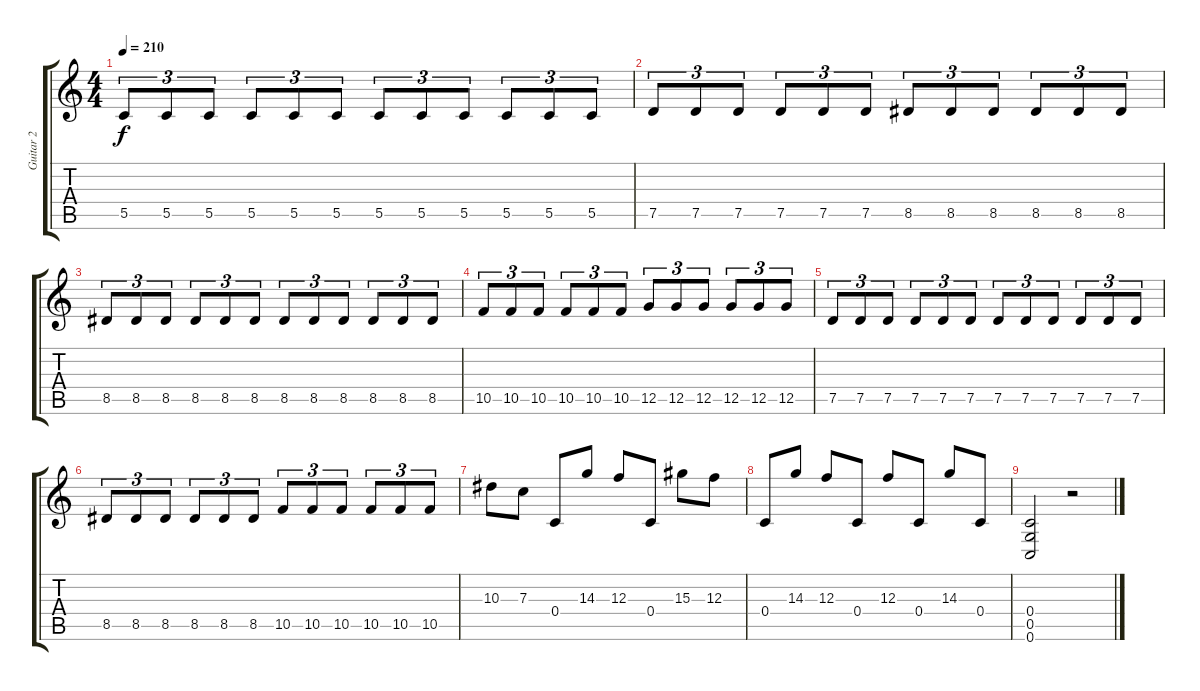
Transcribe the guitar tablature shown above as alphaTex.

\track ("Guitar 2" "Guitar 2") {instrument distortionguitar}
\staff {score tabs}
\tuning (D4 A3 F3 C3 G2 C2) {hide}
\ts (4 4)
\tempo 210
\clef g2
\ks c
5.5.8{tu (3 2) dy f} 5.5.8{tu (3 2)} 5.5.8{tu (3 2)} 5.5.8{tu (3 2)} 5.5.8{tu (3 2)} 5.5.8{tu (3 2)} 5.5.8{tu (3 2)} 5.5.8{tu (3 2)} 5.5.8{tu (3 2)} 5.5.8{tu (3 2)} 5.5.8{tu (3 2)} 5.5.8{tu (3 2)} |
7.5.8{tu (3 2)} 7.5.8{tu (3 2)} 7.5.8{tu (3 2)} 7.5.8{tu (3 2)} 7.5.8{tu (3 2)} 7.5.8{tu (3 2)} 8.5.8{tu (3 2)} 8.5.8{tu (3 2)} 8.5.8{tu (3 2)} 8.5.8{tu (3 2)} 8.5.8{tu (3 2)} 8.5.8{tu (3 2)} |
8.5.8{tu (3 2)} 8.5.8{tu (3 2)} 8.5.8{tu (3 2)} 8.5.8{tu (3 2)} 8.5.8{tu (3 2)} 8.5.8{tu (3 2)} 8.5.8{tu (3 2)} 8.5.8{tu (3 2)} 8.5.8{tu (3 2)} 8.5.8{tu (3 2)} 8.5.8{tu (3 2)} 8.5.8{tu (3 2)} |
10.5.8{tu (3 2)} 10.5.8{tu (3 2)} 10.5.8{tu (3 2)} 10.5.8{tu (3 2)} 10.5.8{tu (3 2)} 10.5.8{tu (3 2)} 12.5.8{tu (3 2)} 12.5.8{tu (3 2)} 12.5.8{tu (3 2)} 12.5.8{tu (3 2)} 12.5.8{tu (3 2)} 12.5.8{tu (3 2)} |
7.5.8{tu (3 2)} 7.5.8{tu (3 2)} 7.5.8{tu (3 2)} 7.5.8{tu (3 2)} 7.5.8{tu (3 2)} 7.5.8{tu (3 2)} 7.5.8{tu (3 2)} 7.5.8{tu (3 2)} 7.5.8{tu (3 2)} 7.5.8{tu (3 2)} 7.5.8{tu (3 2)} 7.5.8{tu (3 2)} |
8.5.8{tu (3 2)} 8.5.8{tu (3 2)} 8.5.8{tu (3 2)} 8.5.8{tu (3 2)} 8.5.8{tu (3 2)} 8.5.8{tu (3 2)} 10.5.8{tu (3 2)} 10.5.8{tu (3 2)} 10.5.8{tu (3 2)} 10.5.8{tu (3 2)} 10.5.8{tu (3 2)} 10.5.8{tu (3 2)} |
10.3.8 7.3.8 0.4.8 14.3.8 12.3.8 0.4.8 15.3.8 12.3.8 |
0.4.8 14.3.8 12.3.8 0.4.8 12.3.8 0.4.8 14.3.8 0.4.8 |
(0.4 0.5 0.6).2 r.2
